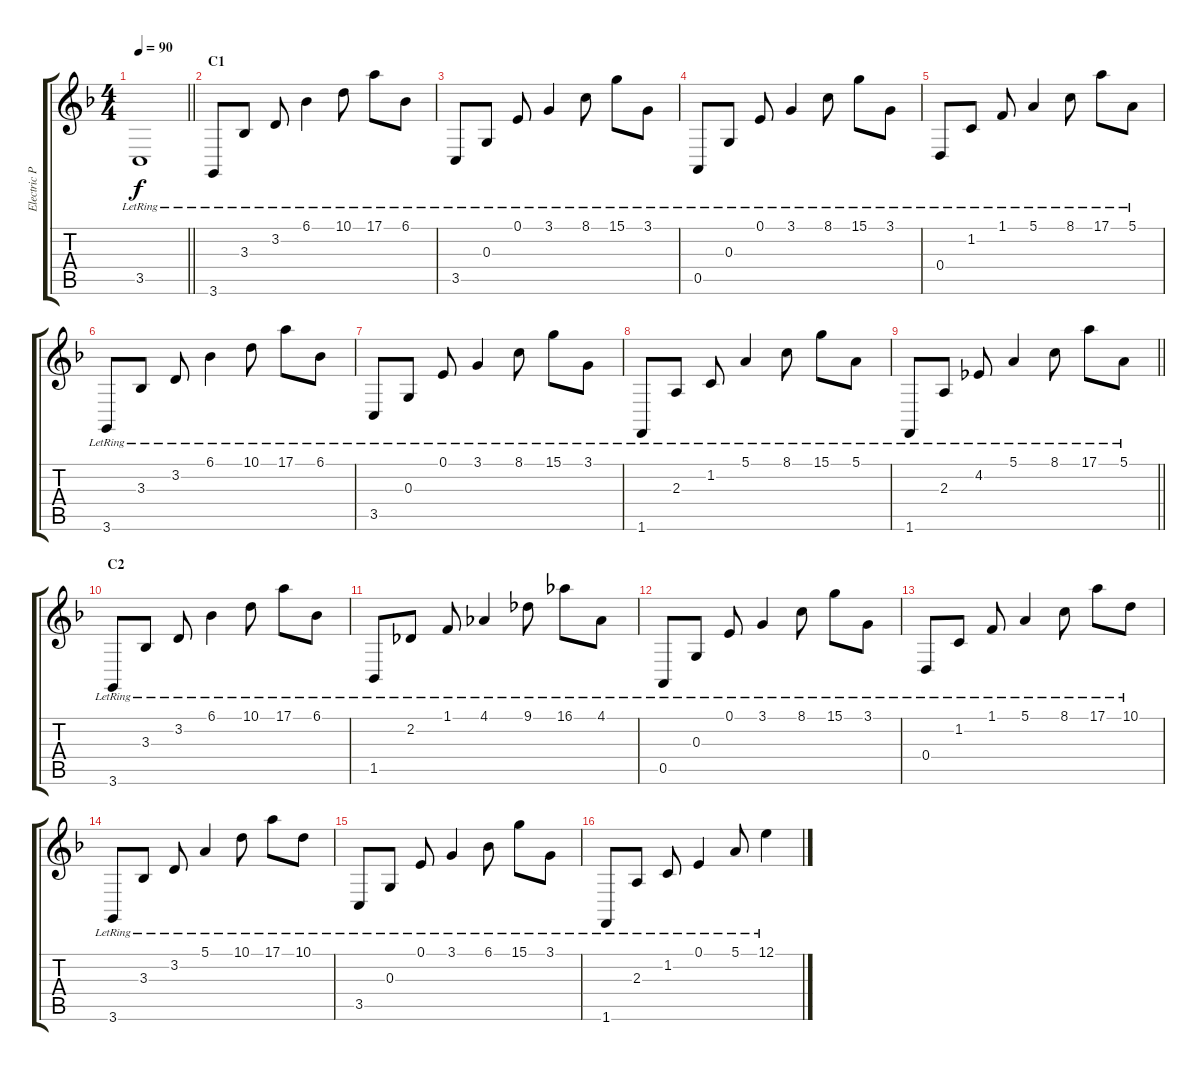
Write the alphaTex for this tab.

\track ("Electric Piano" "Electric P") {instrument pad1newage}
\staff {score tabs}
\tuning (E4 B3 G3 D3 A2 E2) {hide}
\ts (4 4)
\tempo 90
\clef g2
\barLineRight lightlight
\ks f
3.5{lr}.1{dy f volume 5} |
\section ("" "C1")
3.6{lr}.8{volume 13} 3.3{lr}.8 3.2{lr}.8 6.1{lr}.4 10.1{lr}.8 17.1{lr}.8 6.1{lr}.8 |
3.5{lr}.8 0.3{lr}.8 0.1{lr}.8 3.1{lr}.4 8.1{lr}.8 15.1{lr}.8 3.1{lr}.8 |
0.5{lr}.8 0.3{lr}.8 0.1{lr}.8 3.1{lr}.4 8.1{lr}.8 15.1{lr}.8 3.1{lr}.8 |
0.4{lr}.8 1.2{lr}.8 1.1{lr}.8 5.1{lr}.4 8.1{lr}.8 17.1{lr}.8 5.1{lr}.8 |
3.6{lr}.8 3.3{lr}.8 3.2{lr}.8 6.1{lr}.4 10.1{lr}.8 17.1{lr}.8 6.1{lr}.8 |
3.5{lr}.8 0.3{lr}.8 0.1{lr}.8 3.1{lr}.4 8.1{lr}.8 15.1{lr}.8 3.1{lr}.8 |
1.6{lr}.8 2.3{lr}.8 1.2{lr}.8 5.1{lr}.4 8.1{lr}.8 15.1{lr}.8 5.1{lr}.8 |
\barLineRight lightlight
1.6{lr}.8 2.3{lr}.8 4.2{lr}.8 5.1{lr}.4 8.1{lr}.8 17.1{lr}.8 5.1{lr}.8 |
\section ("" "C2")
3.6{lr}.8 3.3{lr}.8 3.2{lr}.8 6.1{lr}.4 10.1{lr}.8 17.1{lr}.8 6.1{lr}.8 |
1.5{lr}.8 2.2{lr}.8 1.1{lr}.8 4.1{lr}.4 9.1{lr}.8 16.1{lr}.8 4.1{lr}.8 |
0.5{lr}.8 0.3{lr}.8 0.1{lr}.8 3.1{lr}.4 8.1{lr}.8 15.1{lr}.8 3.1{lr}.8 |
0.4{lr}.8 1.2{lr}.8 1.1{lr}.8 5.1{lr}.4 8.1{lr}.8 17.1{lr}.8 10.1{lr}.8 |
3.6{lr}.8 3.3{lr}.8 3.2{lr}.8 5.1{lr}.4 10.1{lr}.8 17.1{lr}.8 10.1{lr}.8 |
3.5{lr}.8 0.3{lr}.8 0.1{lr}.8 3.1{lr}.4 6.1{lr}.8 15.1{lr}.8 3.1{lr}.8 |
1.6{lr}.8 2.3{lr}.8 1.2{lr}.8 0.1{lr}.4 5.1{lr}.8 12.1{lr}.4
